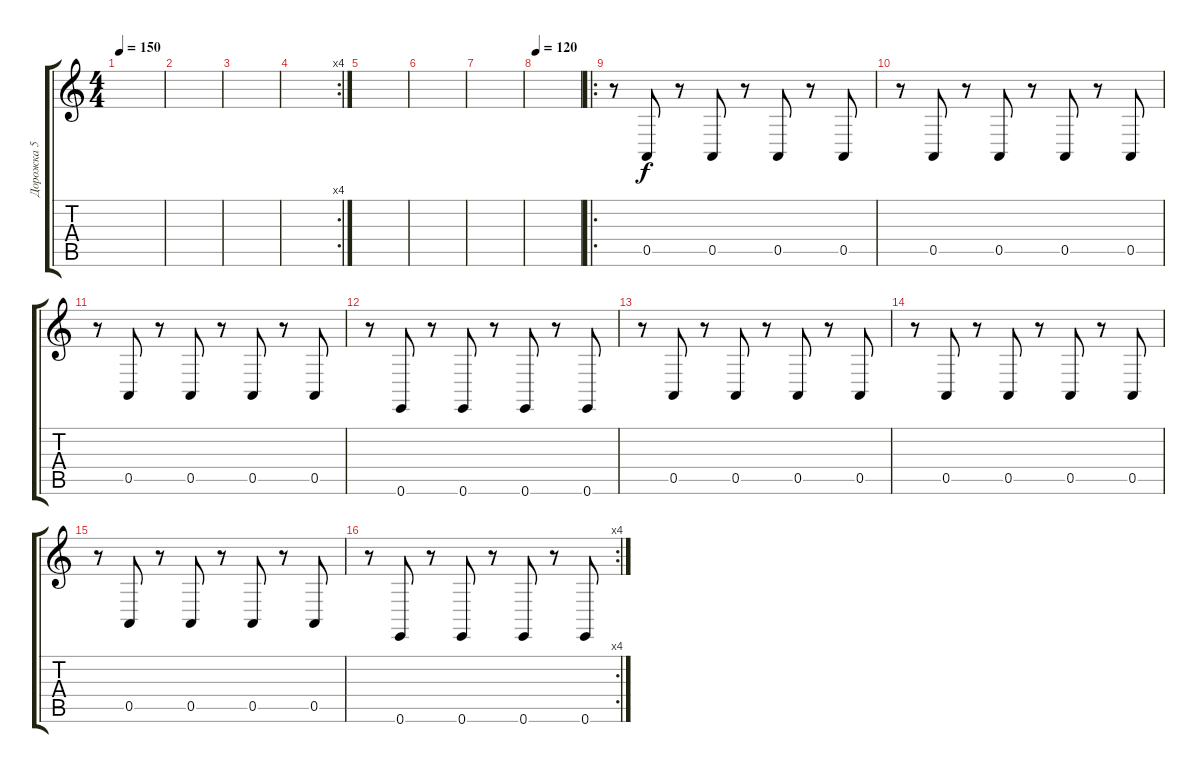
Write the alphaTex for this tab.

\track ("Дорожка 5" "Дорожка 5") {instrument lead2sawtooth}
\staff {score tabs}
\tuning (E4 B3 G3 D3 A2 E2) {hide}
\ts (4 4)
\tempo 150
\clef g2
\ks c
|
|
|
\rc 4
|
|
|
|
\tempo 120
|
\ro
\ks aminor
r.8{volume 16} 0.5.8 r.8 0.5.8 r.8 0.5.8 r.8 0.5.8 |
r.8 0.5.8 r.8 0.5.8 r.8 0.5.8 r.8 0.5.8 |
r.8 0.5.8 r.8 0.5.8 r.8 0.5.8 r.8 0.5.8 |
r.8 0.6.8 r.8 0.6.8 r.8 0.6.8 r.8 0.6.8 |
r.8 0.5.8 r.8 0.5.8 r.8 0.5.8 r.8 0.5.8 |
r.8 0.5.8 r.8 0.5.8 r.8 0.5.8 r.8 0.5.8 |
r.8 0.5.8 r.8 0.5.8 r.8 0.5.8 r.8 0.5.8 |
\rc 4
r.8 0.6.8 r.8 0.6.8 r.8 0.6.8 r.8 0.6.8
